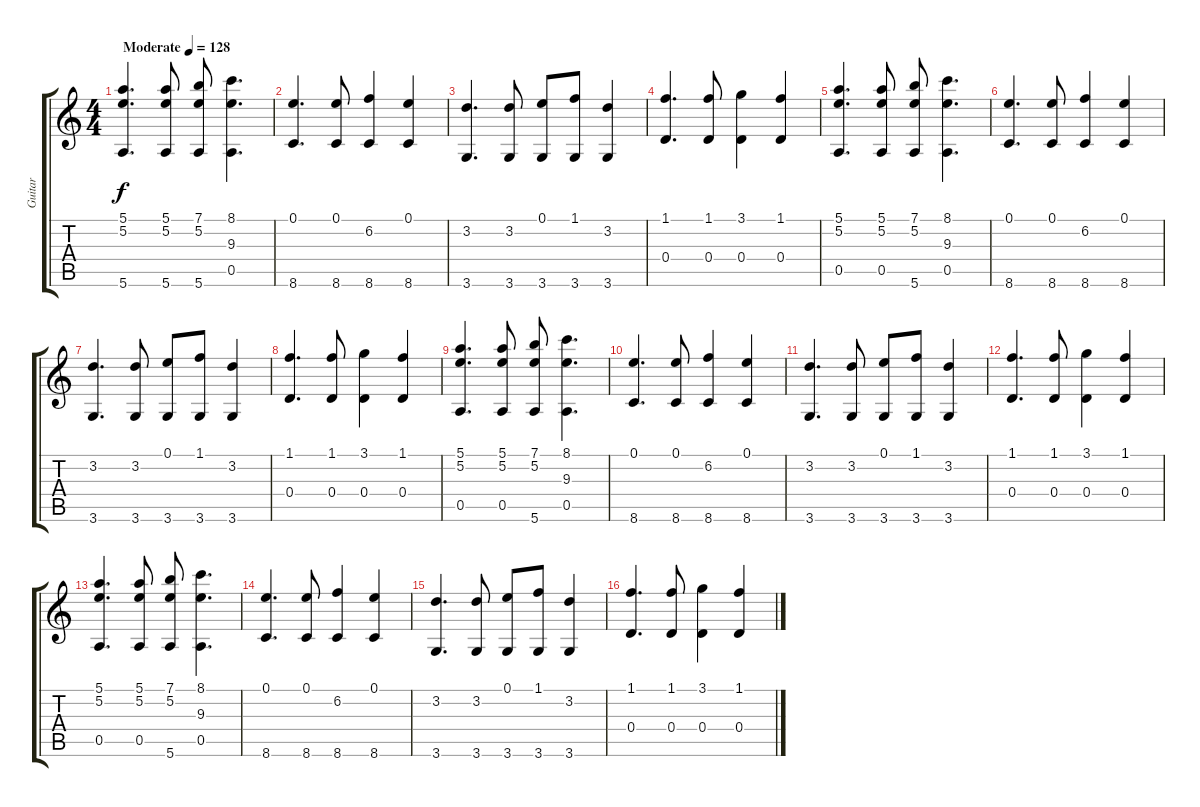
\track ("Guitar" "Guitar") {instrument acousticguitarsteel}
\staff {score tabs}
\tuning (E4 B3 G3 D3 A2 E2) {hide}
\ts (4 4)
\tempo (128 "Moderate")
\clef g2
\ks c
(5.1 5.2 5.6).4{d dy f instrument acousticguitarsteel} (5.1 5.2 5.6).8 (7.1 5.2 5.6).8 (8.1 9.3 0.5).4{d} |
(0.1 8.6).4{d} (0.1 8.6).8 (6.2 8.6).4 (0.1 8.6).4 |
(3.2 3.6).4{d} (3.2 3.6).8 (0.1 3.6).8 (1.1 3.6).8 (3.2 3.6).4 |
(1.1 0.4).4{d} (1.1 0.4).8 (3.1 0.4).4 (1.1 0.4).4 |
(5.1 5.2 0.5).4{d} (5.1 5.2 0.5).8 (7.1 5.2 5.6).8 (8.1 9.3 0.5).4{d} |
(0.1 8.6).4{d} (0.1 8.6).8 (6.2 8.6).4 (0.1 8.6).4 |
(3.2 3.6).4{d} (3.2 3.6).8 (0.1 3.6).8 (1.1 3.6).8 (3.2 3.6).4 |
(1.1 0.4).4{d} (1.1 0.4).8 (3.1 0.4).4 (1.1 0.4).4 |
(5.1 5.2 0.5).4{d} (5.1 5.2 0.5).8 (7.1 5.2 5.6).8 (8.1 9.3 0.5).4{d} |
(0.1 8.6).4{d} (0.1 8.6).8 (6.2 8.6).4 (0.1 8.6).4 |
(3.2 3.6).4{d} (3.2 3.6).8 (0.1 3.6).8 (1.1 3.6).8 (3.2 3.6).4 |
(1.1 0.4).4{d} (1.1 0.4).8 (3.1 0.4).4 (1.1 0.4).4 |
(5.1 5.2 0.5).4{d} (5.1 5.2 0.5).8 (7.1 5.2 5.6).8 (8.1 9.3 0.5).4{d} |
(0.1 8.6).4{d} (0.1 8.6).8 (6.2 8.6).4 (0.1 8.6).4 |
(3.2 3.6).4{d} (3.2 3.6).8 (0.1 3.6).8 (1.1 3.6).8 (3.2 3.6).4 |
(1.1 0.4).4{d} (1.1 0.4).8 (3.1 0.4).4 (1.1 0.4).4
